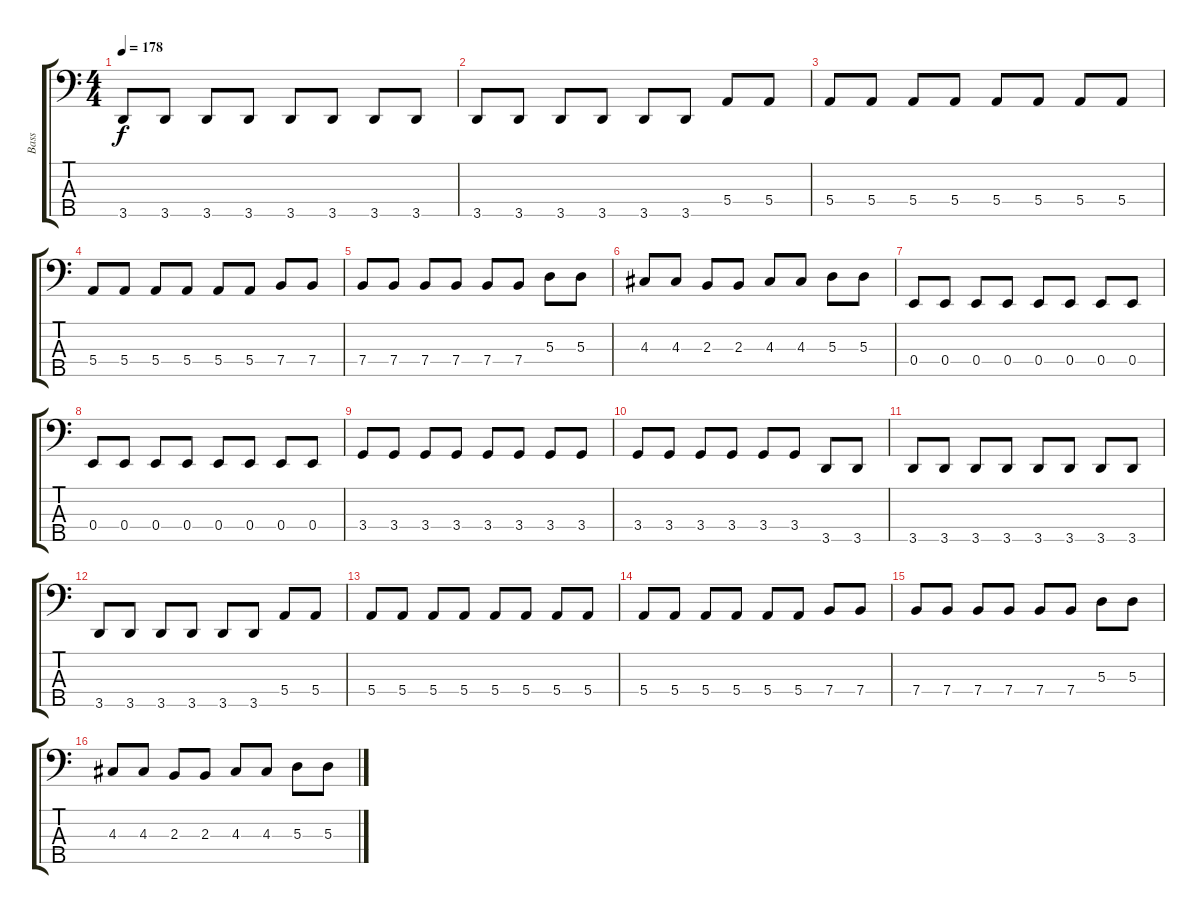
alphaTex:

\track ("Bass" "Bass") {instrument electricbassfinger}
\staff {score tabs}
\tuning (G2 D2 A1 E1 B0) {hide}
\ts (4 4)
\tempo 178
\clef f4
\ks c
3.5.8{dy f} 3.5.8 3.5.8 3.5.8 3.5.8 3.5.8 3.5.8 3.5.8 |
3.5.8 3.5.8 3.5.8 3.5.8 3.5.8 3.5.8 5.4.8 5.4.8 |
5.4.8 5.4.8 5.4.8 5.4.8 5.4.8 5.4.8 5.4.8 5.4.8 |
5.4.8 5.4.8 5.4.8 5.4.8 5.4.8 5.4.8 7.4.8 7.4.8 |
7.4.8 7.4.8 7.4.8 7.4.8 7.4.8 7.4.8 5.3.8 5.3.8 |
4.3.8 4.3.8 2.3.8 2.3.8 4.3.8 4.3.8 5.3.8 5.3.8 |
0.4.8 0.4.8 0.4.8 0.4.8 0.4.8 0.4.8 0.4.8 0.4.8 |
0.4.8 0.4.8 0.4.8 0.4.8 0.4.8 0.4.8 0.4.8 0.4.8 |
3.4.8 3.4.8 3.4.8 3.4.8 3.4.8 3.4.8 3.4.8 3.4.8 |
3.4.8 3.4.8 3.4.8 3.4.8 3.4.8 3.4.8 3.5.8 3.5.8 |
3.5.8 3.5.8 3.5.8 3.5.8 3.5.8 3.5.8 3.5.8 3.5.8 |
3.5.8 3.5.8 3.5.8 3.5.8 3.5.8 3.5.8 5.4.8 5.4.8 |
5.4.8 5.4.8 5.4.8 5.4.8 5.4.8 5.4.8 5.4.8 5.4.8 |
5.4.8 5.4.8 5.4.8 5.4.8 5.4.8 5.4.8 7.4.8 7.4.8 |
7.4.8 7.4.8 7.4.8 7.4.8 7.4.8 7.4.8 5.3.8 5.3.8 |
4.3.8 4.3.8 2.3.8 2.3.8 4.3.8 4.3.8 5.3.8 5.3.8
